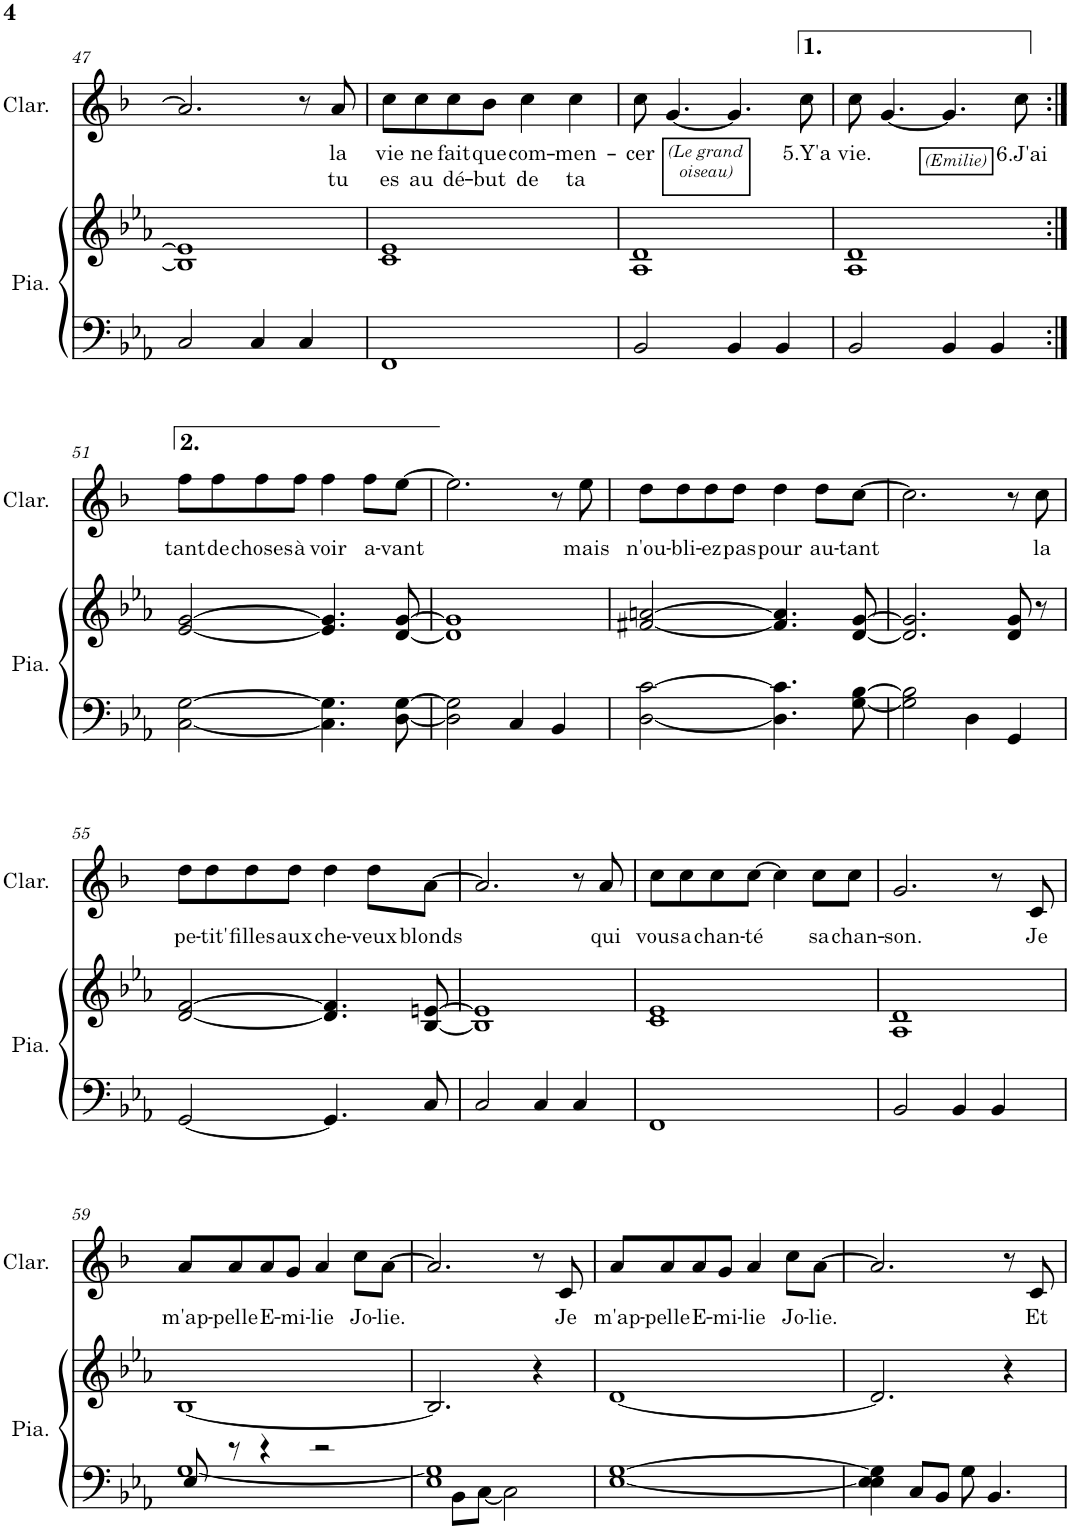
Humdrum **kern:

**kern	**kern	**kern	**text	**text
*part2	*part2	*part1	*part1	*part1
*staff3	*staff2	*staff1	*staff1	*staff1
*I"Piano	*	*I"Clarinette	*	*
*I'Pia.	*	*I'Clar.	*	*
!!LO:PB:g=z
*clefF4	*clefG2	*clefG2	*	*
*	*	*Trd1c2	*	*
*k[b-e-a-]	*k[b-e-a-]	*k[b-]	*	*
*M4/4	*M4/4	*M4/4	*	*
=47	=47	=47	=47	=47
2C/	1B-] 1e]	2.a/]	.	.
4C/	.	.	.	.
4C/	.	8r	.	.
!	!	!	!LO:LY:b	!LO:LY:b
.	.	8a/	la	tu
=48	=48	=48	=48	=48
!	!	!	!LO:LY:b	!LO:LY:b
1FF	1c 1e-	8cc\L	vie	es
!	!	!	!LO:LY:b	!LO:LY:b
.	.	8cc\	ne	au
!	!	!	!LO:LY:b	!LO:LY:b
.	.	8cc\	fait	dé-
!	!	!	!LO:LY:b	!LO:LY:b
.	.	8b-\J	que	-but
!	!	!	!LO:LY:b	!LO:LY:b
.	.	4cc\	com-	de
!	!	!	!LO:LY:b	!LO:LY:b
.	.	4cc\	-men-	ta
=49	=49	=49	=49	=49
!	!	!	!LO:LY:b	!
2BB-/	1A- 1d	8cc\	-cer	.
.	.	[4.g/	.	.
4BB-/	.	4.g/]	.	.
4BB-/	.	.	.	.
!	!	!	!LO:LY:b	!
.	.	8cc\	5.Y'a	.
!!LO:REH:place=s1:b:t=:qo=2
!!LO:REH:place=s1:b:t=oiseau):qo=2
!!LO:REH:place=s1:b:i:cj:fs=8:t=(Le grand:qo=2
!!LO:REH:place=s1:b:i:cj:fs=8:t=(Emilie)
=50	=50	=50	=50	=50
!	!	!	!	!LO:LY:b
2BB-/	1A- 1d	8cc\	.	vie.
.	.	[4.g/	.	.
4BB-/	.	4.g/]	.	.
4BB-/	.	.	.	.
!	!	!	!	!LO:LY:b
.	.	8cc\	.	6.J'ai
!!LO:LB:g=z
=51:|!	=51:|!	=51:|!	=51:|!	=51:|!
!	!	!	!LO:LY:b	!
[2C\ [2G\	[2e-/ [2g/	8ff\L	tant	.
!	!	!	!LO:LY:b	!
.	.	8ff\	de	.
!	!	!	!LO:LY:b	!
.	.	8ff\	choses	.
!	!	!	!LO:LY:b	!
.	.	8ff\J	à	.
!	!	!	!LO:LY:b	!
4.C\] 4.G\]	4.e-/] 4.g/]	4ff\	voir	.
!	!	!	!LO:LY:b	!
.	.	8ff\L	a-	.
!	!	!	!LO:LY:b	!
[8D\ [8G\	[8d/ [8g/	[8ee\J	-vant	.
=52	=52	=52	=52	=52
2D\] 2G\]	1d] 1g]	2.ee\]	.	.
4C/	.	.	.	.
4BB-/	.	8r	.	.
!	!	!	!LO:LY:b	!
.	.	8ee\	mais	.
=53	=53	=53	=53	=53
!	!	!	!LO:LY:b	!
[2D\ [2c\	[2f#X/ [2an/	8dd\L	n'ou-	.
!	!	!	!LO:LY:b	!
.	.	8dd\	-bli-	.
!	!	!	!LO:LY:b	!
.	.	8dd\	-ez	.
!	!	!	!LO:LY:b	!
.	.	8dd\J	pas	.
!	!	!	!LO:LY:b	!
4.D\] 4.c\]	4.f#/] 4.a/]	4dd\	pour	.
!	!	!	!LO:LY:b	!
.	.	8dd\L	au-	.
!	!	!	!LO:LY:b	!
[8G\ [8B-\	[8d/ [8g/	[8cc\J	-tant	.
=54	=54	=54	=54	=54
2G\] 2B-\]	2.d/] 2.g/]	2.cc\]	.	.
4D\	.	.	.	.
4GG/	8d/ 8g/	8r	.	.
!	!	!	!LO:LY:b	!
.	8r	8cc\	la	.
!!LO:LB:g=z
=55	=55	=55	=55	=55
!	!	!	!LO:LY:b	!
[2GG/	[2d/ [2f/	8dd\L	pe-	.
!	!	!	!LO:LY:b	!
.	.	8dd\	-tit'	.
!	!	!	!LO:LY:b	!
.	.	8dd\	filles	.
!	!	!	!LO:LY:b	!
.	.	8dd\J	aux	.
!	!	!	!LO:LY:b	!
4.GG/]	4.d/] 4.f/]	4dd\	che-	.
!	!	!	!LO:LY:b	!
.	.	8dd\L	-veux	.
!	!	!	!LO:LY:b	!
8C/	[8B-/ [8en/	[8a\J	blonds	.
=56	=56	=56	=56	=56
2C/	1B-] 1e]	2.a/]	.	.
4C/	.	.	.	.
4C/	.	8r	.	.
!	!	!	!LO:LY:b	!
.	.	8a/	qui	.
=57	=57	=57	=57	=57
!	!	!	!LO:LY:b	!
1FF	1c 1e-	8cc\L	vous	.
!	!	!	!LO:LY:b	!
.	.	8cc\	a	.
!	!	!	!LO:LY:b	!
.	.	8cc\	chan-	.
!	!	!	!LO:LY:b	!
.	.	[8cc\J	-té	.
.	.	4cc\]	.	.
!	!	!	!LO:LY:b	!
.	.	8cc\L	sa	.
!	!	!	!LO:LY:b	!
.	.	8cc\J	chan-	.
=58	=58	=58	=58	=58
!	!	!	!LO:LY:b	!
2BB-/	1A- 1d	2.g/	-son.	.
4BB-/	.	.	.	.
4BB-/	.	8r	.	.
!	!	!	!LO:LY:b	!
.	.	8c/	Je	.
!!LO:LB:g=z
=59	=59	=59	=59	=59
*^	*	*	*	*
!	!	!	!	!LO:LY:b	!
8E-/	[1G	[1B-	8a/L	m'ap-	.
!	!	!	!	!LO:LY:b	!
8r	.	.	8a/	-pelle	.
!	!	!	!	!LO:LY:b	!
4r	.	.	8a/	E-	.
!	!	!	!	!LO:LY:b	!
.	.	.	8g/J	-mi-	.
!	!	!	!	!LO:LY:b	!
2r	.	.	4a/	-lie	.
!	!	!	!	!LO:LY:b	!
.	.	.	8cc\L	Jo-	.
!	!	!	!	!LO:LY:b	!
.	.	.	[8a\J	-lie.	.
=60	=60	=60	=60	=60	=60
1E- 1G]	4ryy	2.B-/]	2.a/]	.	.
.	8BB-\L	.	.	.	.
.	[8C\J	.	.	.	.
.	2C\]	.	.	.	.
.	.	4r	8r	.	.
!	!	!	!	!LO:LY:b	!
.	.	.	8c/	Je	.
*v	*v	*	*	*	*
=61	=61	=61	=61	=61
!	!	!	!LO:LY:b	!
[1E- [1G	[1d	8a/L	m'ap-	.
!	!	!	!LO:LY:b	!
.	.	8a/	-pelle	.
!	!	!	!LO:LY:b	!
.	.	8a/	E-	.
!	!	!	!LO:LY:b	!
.	.	8g/J	-mi-	.
!	!	!	!LO:LY:b	!
.	.	4a/	-lie	.
!	!	!	!LO:LY:b	!
.	.	8cc\L	Jo-	.
!	!	!	!LO:LY:b	!
.	.	[8a\J	-lie.	.
=62	=62	=62	=62	=62
4E-\] 4E-\ 4G\]	2.d/]	2.a/]	.	.
8C/L	.	.	.	.
8BB-/J	.	.	.	.
8G\	.	.	.	.
4.BB-/	.	.	.	.
.	4r	8r	.	.
!	!	!	!LO:LY:b	!
.	.	8c/	Et	.
=	=	=	=	=
*-	*-	*-	*-	*-
